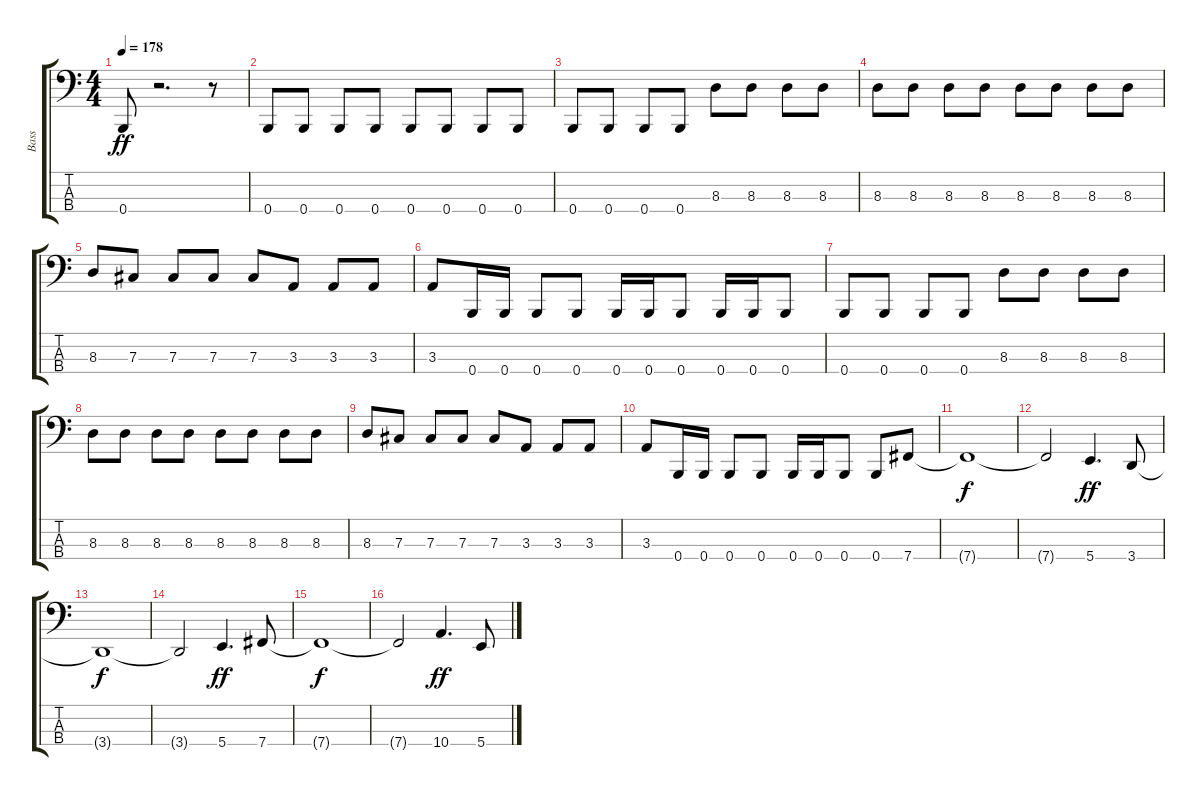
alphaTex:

\track ("Bass" "Bass") {instrument electricbasspick}
\staff {score tabs}
\tuning (E2 B1 Gb1 B0) {hide}
\ts (4 4)
\tempo 178
\clef f4
\ks c
0.4.8{dy ff} r.2{d} r.8 |
0.4.8 0.4.8 0.4.8 0.4.8 0.4.8 0.4.8 0.4.8 0.4.8 |
0.4.8 0.4.8 0.4.8 0.4.8 8.3.8 8.3.8 8.3.8 8.3.8 |
8.3.8 8.3.8 8.3.8 8.3.8 8.3.8 8.3.8 8.3.8 8.3.8 |
8.3.8 7.3.8 7.3.8 7.3.8 7.3.8 3.3.8 3.3.8 3.3.8 |
3.3.8 0.4.16 0.4.16 0.4.8 0.4.8 0.4.16 0.4.16 0.4.8 0.4.16 0.4.16 0.4.8 |
0.4.8 0.4.8 0.4.8 0.4.8 8.3.8 8.3.8 8.3.8 8.3.8 |
8.3.8 8.3.8 8.3.8 8.3.8 8.3.8 8.3.8 8.3.8 8.3.8 |
8.3.8 7.3.8 7.3.8 7.3.8 7.3.8 3.3.8 3.3.8 3.3.8 |
3.3.8 0.4.16 0.4.16 0.4.8 0.4.8 0.4.16 0.4.16 0.4.8 0.4.8 7.4.8{volume 9} |
7.4{t}.1{dy f} |
7.4{t}.2 5.4.4{d dy ff} 3.4.8 |
3.4{t}.1{dy f} |
3.4{t}.2 5.4.4{d dy ff} 7.4.8 |
7.4{t}.1{dy f} |
7.4{t}.2 10.4.4{d dy ff} 5.4.8
